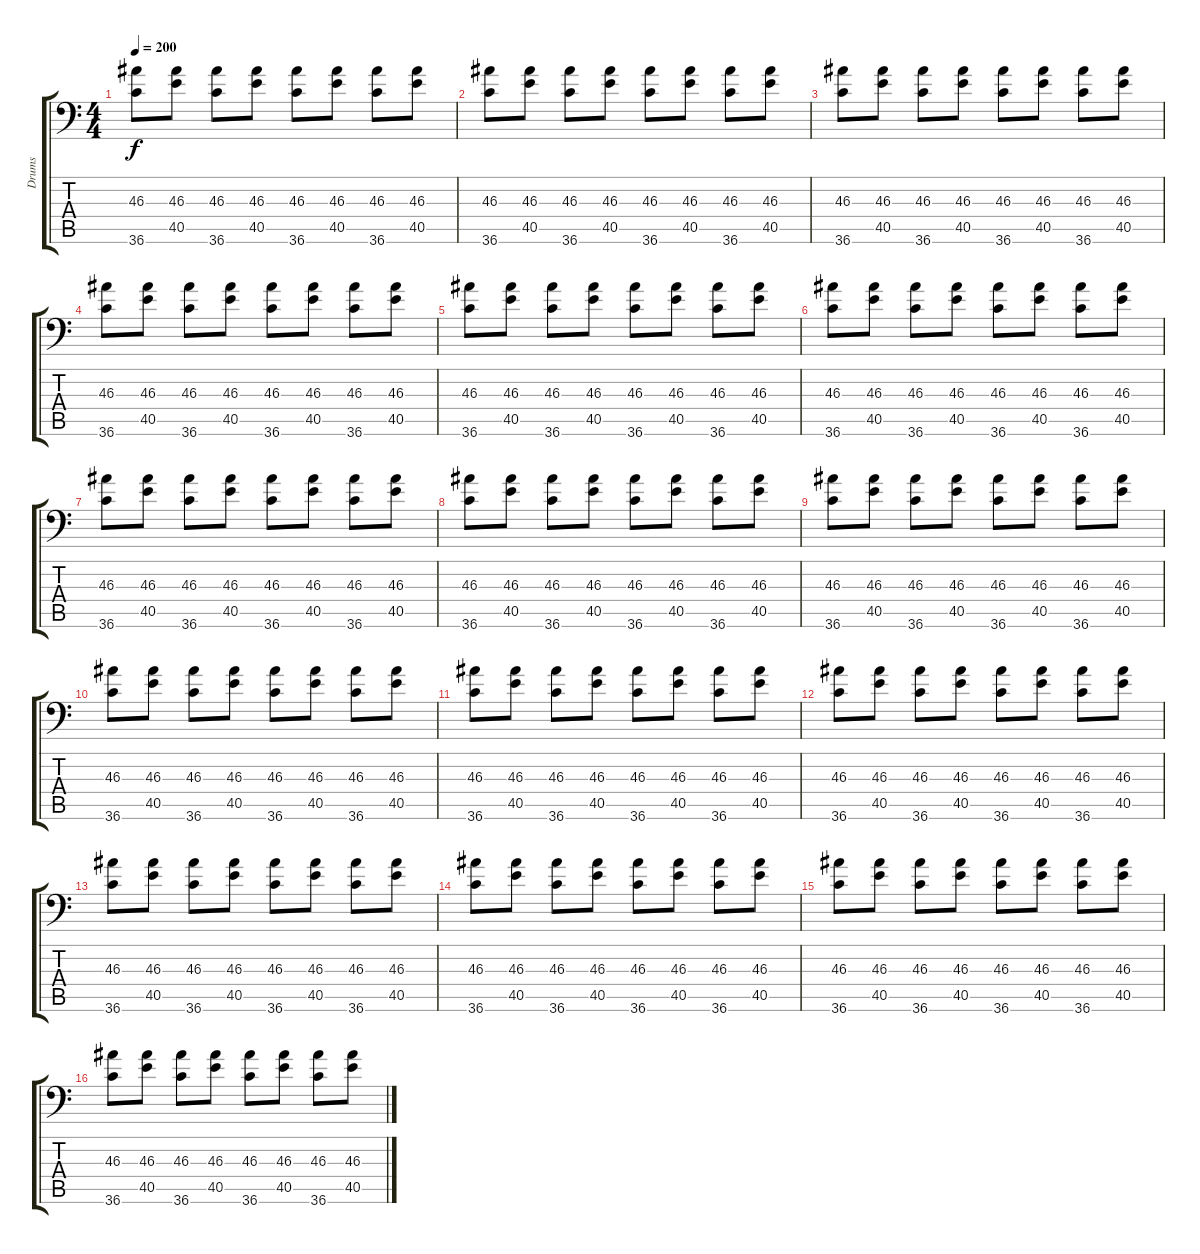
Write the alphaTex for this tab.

\track ("Drums" "Drums") {instrument acousticgrandpiano}
\staff {score tabs}
\tuning (C-1 C-1 C-1 C-1 C-1 C-1) {hide}
\ts (4 4)
\tempo 200
\clef f4
\ks c
(46.3 36.6).8{dy f} (46.3 40.5).8 (46.3 36.6).8 (46.3 40.5).8 (46.3 36.6).8 (46.3 40.5).8 (46.3 36.6).8 (46.3 40.5).8 |
(46.3 36.6).8 (46.3 40.5).8 (46.3 36.6).8 (46.3 40.5).8 (46.3 36.6).8 (46.3 40.5).8 (46.3 36.6).8 (46.3 40.5).8 |
(46.3 36.6).8 (46.3 40.5).8 (46.3 36.6).8 (46.3 40.5).8 (46.3 36.6).8 (46.3 40.5).8 (46.3 36.6).8 (46.3 40.5).8 |
(46.3 36.6).8 (46.3 40.5).8 (46.3 36.6).8 (46.3 40.5).8 (46.3 36.6).8 (46.3 40.5).8 (46.3 36.6).8 (46.3 40.5).8 |
(46.3 36.6).8 (46.3 40.5).8 (46.3 36.6).8 (46.3 40.5).8 (46.3 36.6).8 (46.3 40.5).8 (46.3 36.6).8 (46.3 40.5).8 |
(46.3 36.6).8 (46.3 40.5).8 (46.3 36.6).8 (46.3 40.5).8 (46.3 36.6).8 (46.3 40.5).8 (46.3 36.6).8 (46.3 40.5).8 |
(46.3 36.6).8 (46.3 40.5).8 (46.3 36.6).8 (46.3 40.5).8 (46.3 36.6).8 (46.3 40.5).8 (46.3 36.6).8 (46.3 40.5).8 |
(46.3 36.6).8 (46.3 40.5).8 (46.3 36.6).8 (46.3 40.5).8 (46.3 36.6).8 (46.3 40.5).8 (46.3 36.6).8 (46.3 40.5).8 |
(46.3 36.6).8 (46.3 40.5).8 (46.3 36.6).8 (46.3 40.5).8 (46.3 36.6).8 (46.3 40.5).8 (46.3 36.6).8 (46.3 40.5).8 |
(46.3 36.6).8 (46.3 40.5).8 (46.3 36.6).8 (46.3 40.5).8 (46.3 36.6).8 (46.3 40.5).8 (46.3 36.6).8 (46.3 40.5).8 |
(46.3 36.6).8 (46.3 40.5).8 (46.3 36.6).8 (46.3 40.5).8 (46.3 36.6).8 (46.3 40.5).8 (46.3 36.6).8 (46.3 40.5).8 |
(46.3 36.6).8 (46.3 40.5).8 (46.3 36.6).8 (46.3 40.5).8 (46.3 36.6).8 (46.3 40.5).8 (46.3 36.6).8 (46.3 40.5).8 |
(46.3 36.6).8 (46.3 40.5).8 (46.3 36.6).8 (46.3 40.5).8 (46.3 36.6).8 (46.3 40.5).8 (46.3 36.6).8 (46.3 40.5).8 |
(46.3 36.6).8 (46.3 40.5).8 (46.3 36.6).8 (46.3 40.5).8 (46.3 36.6).8 (46.3 40.5).8 (46.3 36.6).8 (46.3 40.5).8 |
(46.3 36.6).8 (46.3 40.5).8 (46.3 36.6).8 (46.3 40.5).8 (46.3 36.6).8 (46.3 40.5).8 (46.3 36.6).8 (46.3 40.5).8 |
(46.3 36.6).8 (46.3 40.5).8 (46.3 36.6).8 (46.3 40.5).8 (46.3 36.6).8 (46.3 40.5).8 (46.3 36.6).8 (46.3 40.5).8
